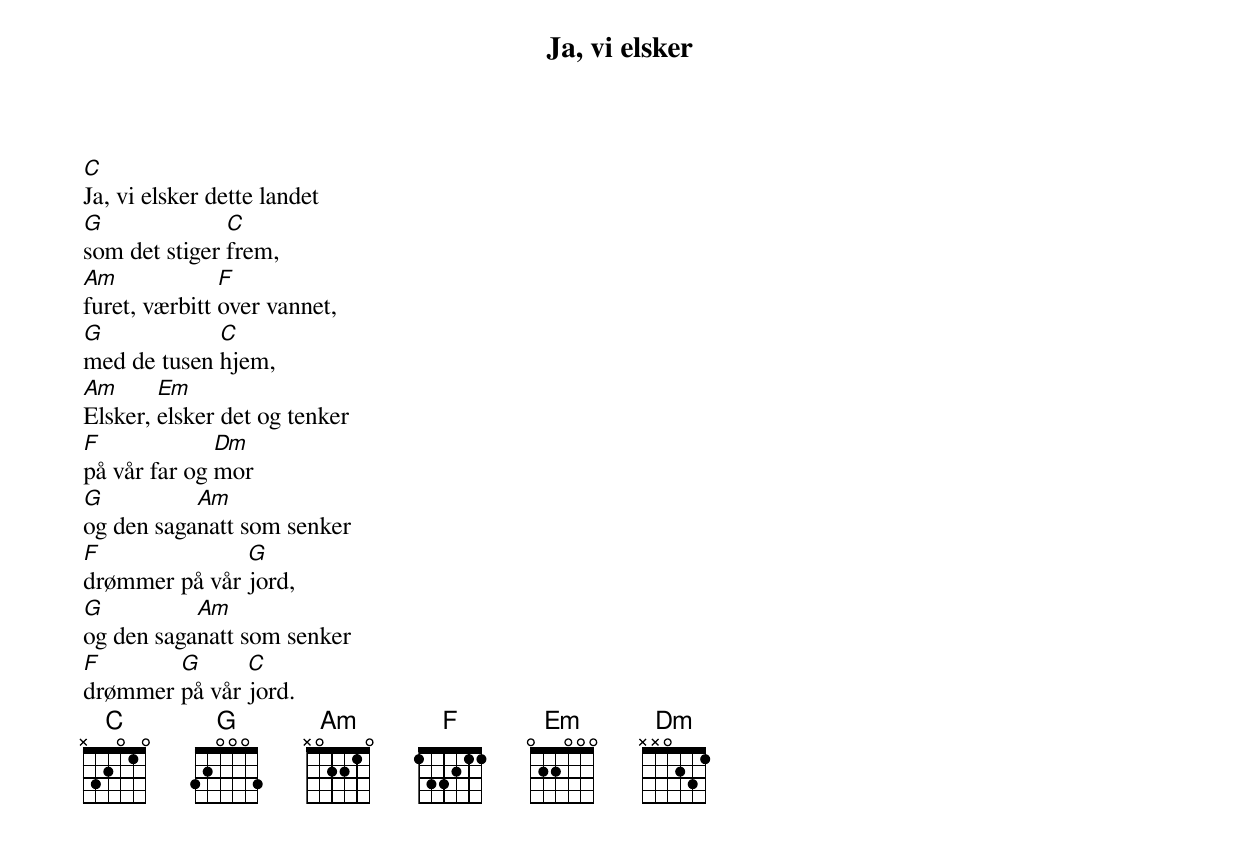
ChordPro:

{title: Ja, vi elsker}
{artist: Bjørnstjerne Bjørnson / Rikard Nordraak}
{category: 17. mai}

[C]Ja, vi elsker dette landet
[G]som det stiger [C]frem,
[Am]furet, værbitt [F]over vannet,
[G]med de tusen [C]hjem,
[Am]Elsker, [Em]elsker det og tenker
[F]på vår far og [Dm]mor
[G]og den saga[Am]natt som senker
[F]drømmer på vår [G]jord,
[G]og den saga[Am]natt som senker
[F]drømmer [G]på vår [C]jord.
